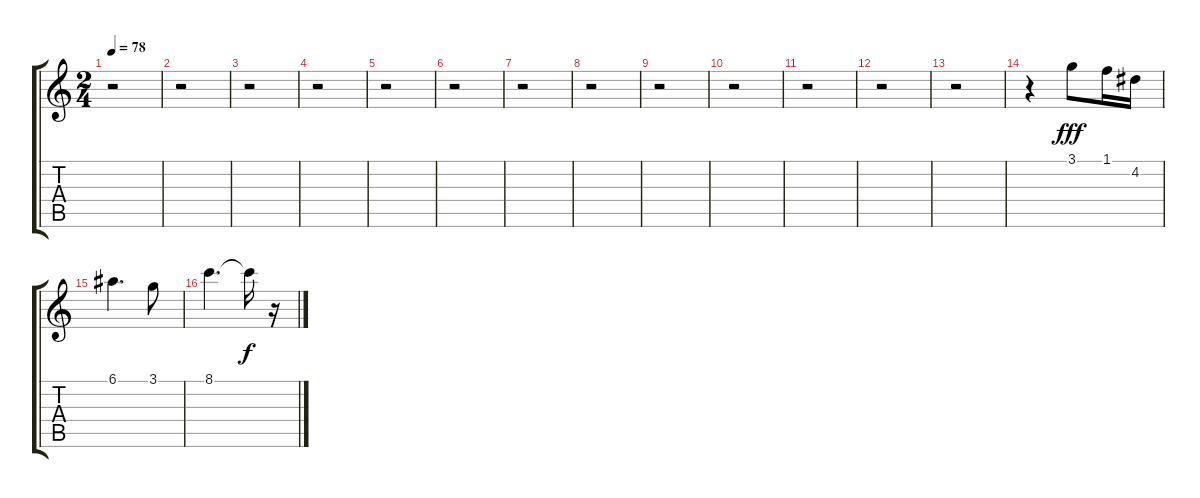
\track "" {instrument distortionguitar}
\staff {score tabs}
\tuning (E4 B3 G3 D3 A2 E2) {hide}
\ts (2 4)
\tempo 78
\clef g2
\ks c
r.2{dy fff} |
r.2 |
r.2 |
r.2 |
r.2 |
r.2 |
r.2 |
r.2 |
r.2 |
r.2 |
r.2 |
r.2 |
r.2 |
r.4 3.1.8 1.1.16 4.2.16 |
6.1.4{d} 3.1.8 |
8.1.4{d} 8.1{t}.16{dy f} r.16
